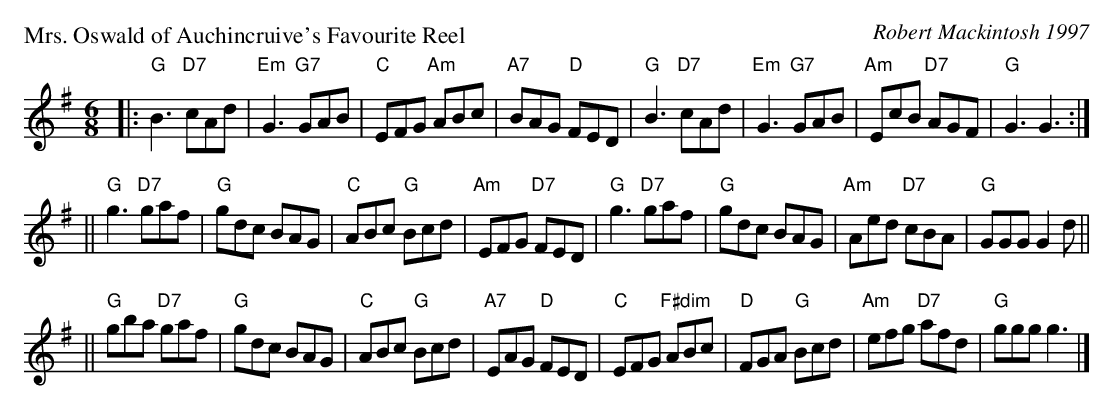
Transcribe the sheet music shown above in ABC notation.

X:1
P: Mrs. Oswald of Auchincruive's Favourite Reel
C: Robert Mackintosh 1997
M: 6/8
L: 1/8
K: G
|: "G"B3 "D7"cAd | "Em"G3 "G7"GAB | "C"EFG "Am"ABc | "A7"BAG "D"FED \
|  "G"B3 "D7"cAd | "Em"G3 "G7"GAB | "Am"EcB "D7"AGF | "G"G3 G3 :|
|| "G"g3 "D7"gaf | "G"gdc BAG | "C"ABc "G"Bcd | "Am"EFG "D7"FED \
|  "G"g3 "D7"gaf | "G"gdc BAG | "Am"Aed "D7"cBA | "G"GGG G2d ||
||"G"gba "D7"gaf | "G"gdc BAG | "C"ABc "G"Bcd | "A7"EAG "D"FED \
| "C"EFG  "F#dim"ABc | "D"FGA "G"Bcd | "Am"efg "D7"afd | "G"ggg g3 |]
